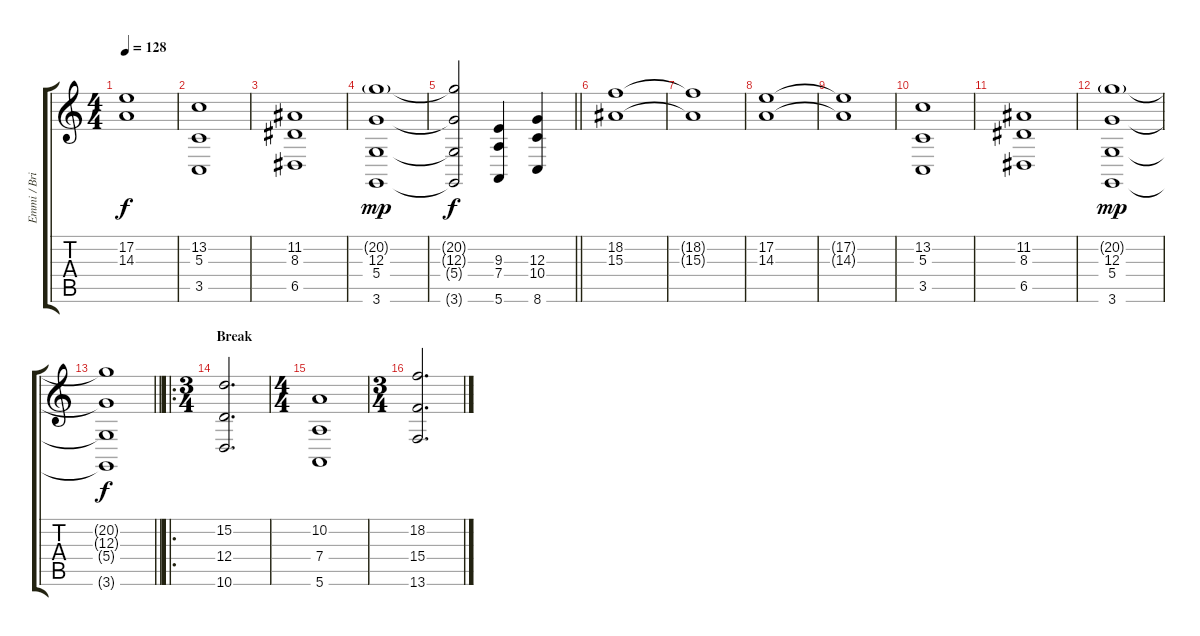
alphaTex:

\track ("Emmi / Bridge Vocals" "Emmi / Bri") {instrument stringensemble1}
\staff {score tabs}
\tuning (E4 B3 G3 D3 A2 E2) {hide}
\ts (4 4)
\tempo 128
\clef g2
\ks c
(17.2{t} 14.3{t}).1{dy f} |
(13.2 5.3 3.5).1 |
(11.2 8.3 6.5).1 |
(20.2{g} 12.3 5.4 3.6).1{dy mp} |
\barLineRight lightlight
(20.2{t} 12.3{t} 5.4{t} 3.6{t}).2{dy f} (9.3 7.4 5.6).4 (12.3 10.4 8.6).4 |
\section ("" "")
(18.2 15.3).1 |
(18.2{t} 15.3{t}).1 |
(17.2 14.3).1 |
(17.2{t} 14.3{t}).1 |
(13.2 5.3 3.5).1 |
(11.2 8.3 6.5).1 |
(20.2{g} 12.3 5.4 3.6).1{dy mp} |
\barLineRight lightlight
(20.2{t} 12.3{t} 5.4{t} 3.6{t}).1{dy f} |
\ro
\ts (3 4)
\section ("" "Break")
(15.2 12.4 10.6).2{d volume 10} |
\ts (4 4)
(10.2 7.4 5.6).1 |
\ts (3 4)
(18.2 15.4 13.6).2{d}
